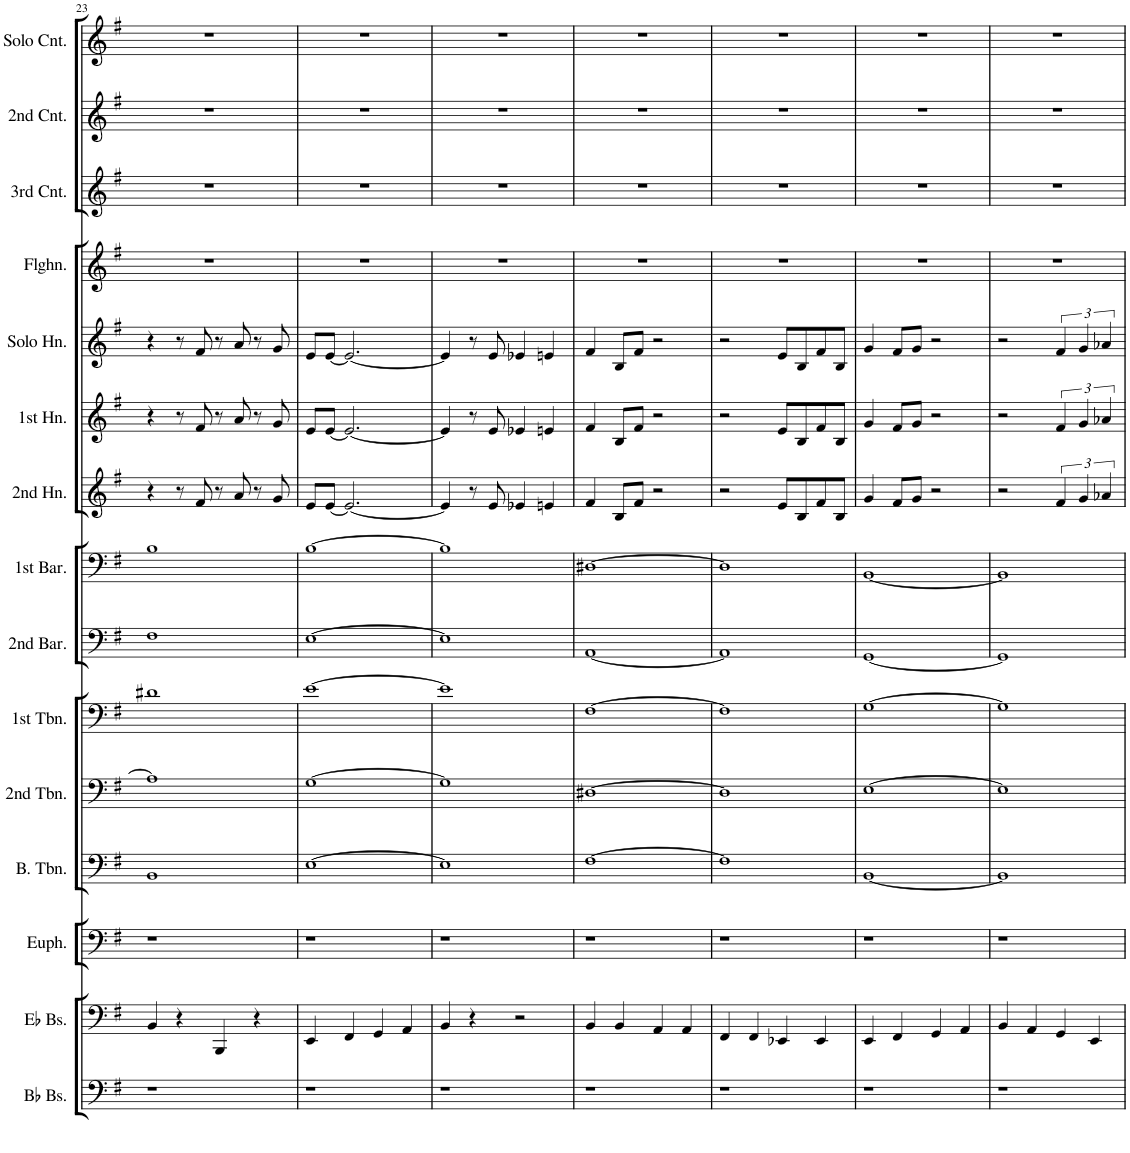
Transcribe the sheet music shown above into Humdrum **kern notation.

**kern	**kern	**kern	**kern	**kern	**kern	**kern	**kern	**kern	**kern	**kern	**kern	**kern	**kern	**kern
*part15	*part14	*part13	*part12	*part11	*part10	*part9	*part8	*part7	*part6	*part5	*part4	*part3	*part2	*part1
*staff15	*staff14	*staff13	*staff12	*staff11	*staff10	*staff9	*staff8	*staff7	*staff6	*staff5	*staff4	*staff3	*staff2	*staff1
*I"Bb Bass	*I"Eb Bass	*I"Euphonium	*I"Bass Trombone	*I"2nd Trombone	*I"1st Trombone	*I"2nd Baritone	*I"1st Baritone	*I"2nd Horn	*I"1st Horn	*I"Solo Horn	*I"Flugelhorn	*I"3rd Cornet	*I"2nd Cornet	*I"Solo Cornet
*I'Bb Bs.	*I'Eb Bs.	*I'Euph.	*I'B. Tbn.	*I'2nd Tbn.	*I'1st Tbn.	*I'2nd Bar.	*I'1st Bar.	*I'2nd Hn.	*I'1st Hn.	*I'Solo Hn.	*I'Flghn.	*I'3rd Cnt.	*I'2nd Cnt.	*I'Solo Cnt.
!!LO:PB:g=z
*clefF4	*clefF4	*clefF4	*clefF4	*clefF4	*clefF4	*clefF4	*clefF4	*clefG2	*clefG2	*clefG2	*clefG2	*clefG2	*clefG2	*clefG2
*	*	*	*	*	*	*Trd4c7	*Trd4c7	*Trd4c7	*Trd4c7	*Trd4c7	*Trd1c2	*Trd1c2	*Trd1c2	*Trd1c2
*k[f#]	*k[f#]	*k[f#]	*k[f#]	*k[f#]	*k[f#]	*k[f#]	*k[f#]	*k[f#]	*k[f#]	*k[f#]	*k[f#]	*k[f#]	*k[f#]	*k[f#]
*M4/4	*M4/4	*M4/4	*M4/4	*M4/4	*M4/4	*M4/4	*M4/4	*M4/4	*M4/4	*M4/4	*M4/4	*M4/4	*M4/4	*M4/4
=23	=23	=23	=23	=23	=23	=23	=23	=23	=23	=23	=23	=23	=23	=23
1r	4BB/	1r	1BB	1A]	1d#X	1F#	1B	4r	4r	4r	1r	1r	1r	1r
.	4r	.	.	.	.	.	.	8r	8r	8r	.	.	.	.
.	.	.	.	.	.	.	.	8f#/	8f#/	8f#/	.	.	.	.
.	4BBB/	.	.	.	.	.	.	8r	8r	8r	.	.	.	.
.	.	.	.	.	.	.	.	8a/	8a/	8a/	.	.	.	.
.	4r	.	.	.	.	.	.	8r	8r	8r	.	.	.	.
.	.	.	.	.	.	.	.	8g/	8g/	8g/	.	.	.	.
=24	=24	=24	=24	=24	=24	=24	=24	=24	=24	=24	=24	=24	=24	=24
1r	4EE/	1r	[1E	[1G	[1e	[1E	[1B	8e/L	8e/L	8e/L	1r	1r	1r	1r
.	.	.	.	.	.	.	.	[8e/J	[8e/J	[8e/J	.	.	.	.
.	4FF#/	.	.	.	.	.	.	2.e/_	2.e/_	2.e/_	.	.	.	.
.	4GG/	.	.	.	.	.	.	.	.	.	.	.	.	.
.	4AA/	.	.	.	.	.	.	.	.	.	.	.	.	.
=25	=25	=25	=25	=25	=25	=25	=25	=25	=25	=25	=25	=25	=25	=25
1r	4BB/	1r	1E]	1G]	1e]	1E]	1B]	4e/]	4e/]	4e/]	1r	1r	1r	1r
.	4r	.	.	.	.	.	.	8r	8r	8r	.	.	.	.
.	.	.	.	.	.	.	.	8e/	8e/	8e/	.	.	.	.
.	2r	.	.	.	.	.	.	4e-X/	4e-X/	4e-X/	.	.	.	.
.	.	.	.	.	.	.	.	4en/	4en/	4en/	.	.	.	.
=26	=26	=26	=26	=26	=26	=26	=26	=26	=26	=26	=26	=26	=26	=26
1r	4BB/	1r	[1F#	[1D#X	[1F#	[1AA	[1D#X	4f#/	4f#/	4f#/	1r	1r	1r	1r
.	4BB/	.	.	.	.	.	.	8B/L	8B/L	8B/L	.	.	.	.
.	.	.	.	.	.	.	.	8f#/J	8f#/J	8f#/J	.	.	.	.
.	4AA/	.	.	.	.	.	.	2r	2r	2r	.	.	.	.
.	4AA/	.	.	.	.	.	.	.	.	.	.	.	.	.
=27	=27	=27	=27	=27	=27	=27	=27	=27	=27	=27	=27	=27	=27	=27
1r	4FF#/	1r	1F#]	1D#]	1F#]	1AA]	1D#]	2r	2r	2r	1r	1r	1r	1r
.	4FF#/	.	.	.	.	.	.	.	.	.	.	.	.	.
.	4EE-X/	.	.	.	.	.	.	8e/L	8e/L	8e/L	.	.	.	.
.	.	.	.	.	.	.	.	8B/	8B/	8B/	.	.	.	.
.	4EE-/	.	.	.	.	.	.	8f#/	8f#/	8f#/	.	.	.	.
.	.	.	.	.	.	.	.	8B/J	8B/J	8B/J	.	.	.	.
=28	=28	=28	=28	=28	=28	=28	=28	=28	=28	=28	=28	=28	=28	=28
1r	4EE/	1r	[1BB	[1E	[1G	[1GG	[1BB	4g/	4g/	4g/	1r	1r	1r	1r
.	4FF#/	.	.	.	.	.	.	8f#/L	8f#/L	8f#/L	.	.	.	.
.	.	.	.	.	.	.	.	8g/J	8g/J	8g/J	.	.	.	.
.	4GG/	.	.	.	.	.	.	2r	2r	2r	.	.	.	.
.	4AA/	.	.	.	.	.	.	.	.	.	.	.	.	.
=29	=29	=29	=29	=29	=29	=29	=29	=29	=29	=29	=29	=29	=29	=29
1r	4BB/	1r	1BB]	1E]	1G]	1GG]	1BB]	2r	2r	2r	1r	1r	1r	1r
.	4AA/	.	.	.	.	.	.	.	.	.	.	.	.	.
.	4GG/	.	.	.	.	.	.	6f#/	6f#/	6f#/	.	.	.	.
.	.	.	.	.	.	.	.	6g/	6g/	6g/	.	.	.	.
.	4EE/	.	.	.	.	.	.	.	.	.	.	.	.	.
.	.	.	.	.	.	.	.	6a-X/	6a-X/	6a-X/	.	.	.	.
=	=	=	=	=	=	=	=	=	=	=	=	=	=	=
*-	*-	*-	*-	*-	*-	*-	*-	*-	*-	*-	*-	*-	*-	*-
